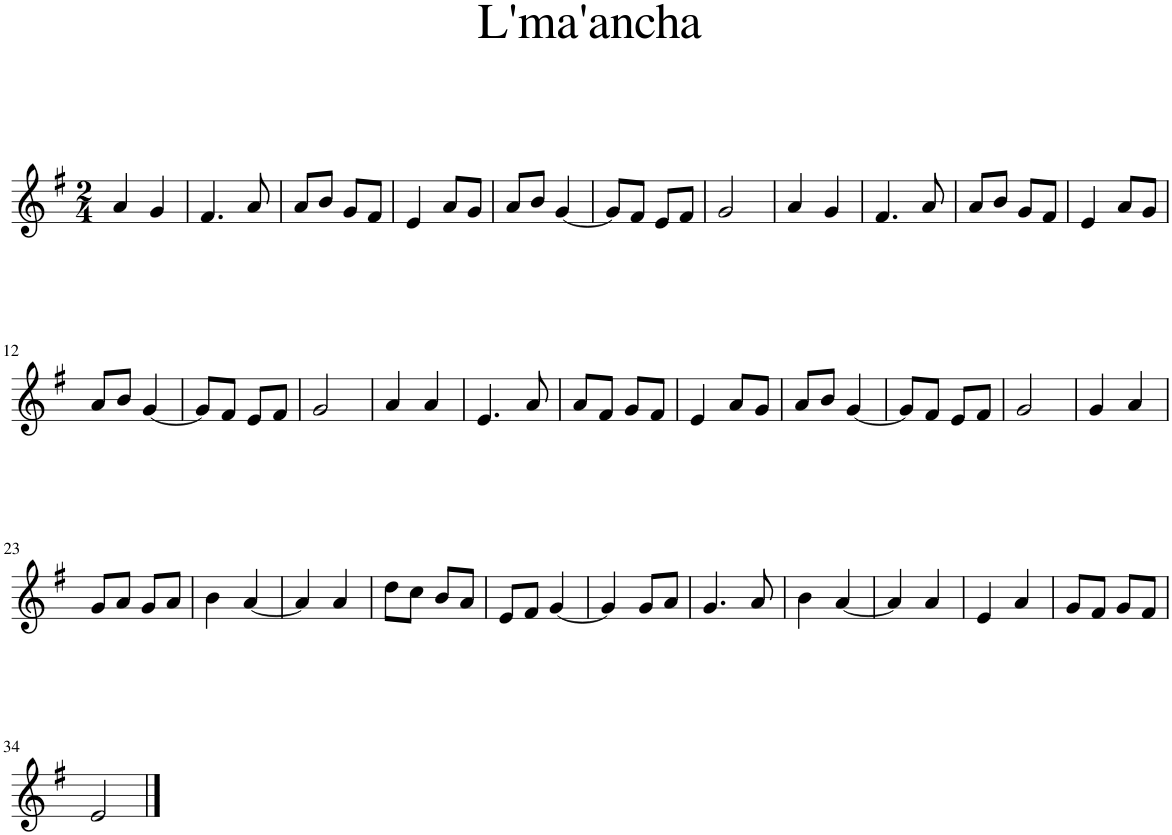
**kern
*part1
*staff1
*I"Bb Trumpet
*I'Bb Tpt.
*clefG2
*Trd1c2
*k[f#]
*M2/4
=1
4a/
4g/
=2
4.f#/
8a/
=3
8a/L
8b/J
8g/L
8f#/J
=4
4e/
8a/L
8g/J
=5
8a/L
8b/J
[4g/
=6
8g/L]
8f#/J
8e/L
8f#/J
=7
2g/
=8
4a/
4g/
=9
4.f#/
8a/
=10
8a/L
8b/J
8g/L
8f#/J
=11
4e/
8a/L
8g/J
!!LO:LB:g=z
=12
8a/L
8b/J
[4g/
=13
8g/L]
8f#/J
8e/L
8f#/J
=14
2g/
=15
4a/
4a/
=16
4.e/
8a/
=17
8a/L
8f#/J
8g/L
8f#/J
=18
4e/
8a/L
8g/J
=19
8a/L
8b/J
[4g/
=20
8g/L]
8f#/J
8e/L
8f#/J
=21
2g/
=22
4g/
4a/
!!LO:LB:g=z
=23
8g/L
8a/J
8g/L
8a/J
=24
4b\
[4a/
=25
4a/]
4a/
=26
8dd\L
8cc\J
8b/L
8a/J
=27
8e/L
8f#/J
[4g/
=28
4g/]
8g/L
8a/J
=29
4.g/
8a/
=30
4b\
[4a/
=31
4a/]
4a/
=32
4e/
4a/
=33
8g/L
8f#/J
8g/L
8f#/J
!!LO:LB:g=z
=34
2e/
==
*-
